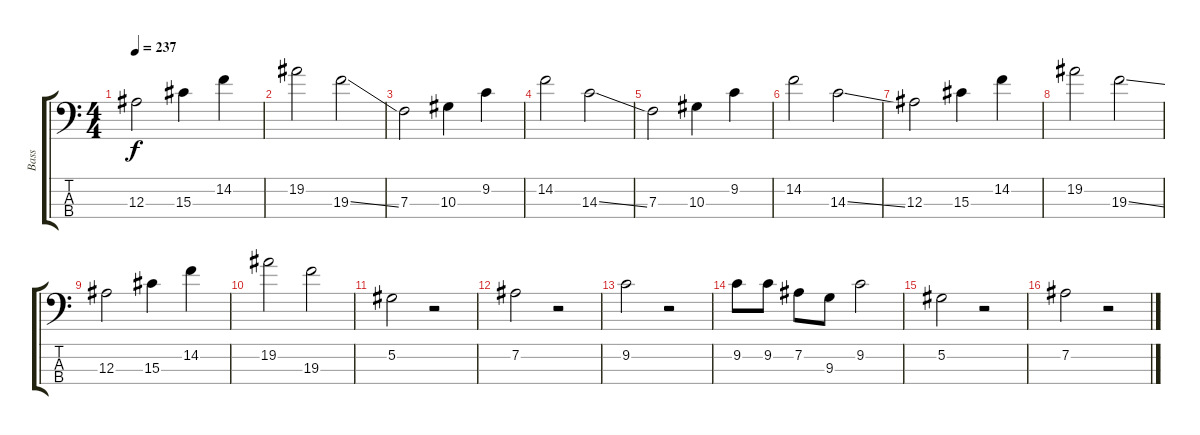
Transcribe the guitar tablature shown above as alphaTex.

\track ("Bass" "Bass") {instrument acousticbass}
\staff {score tabs}
\tuning (Ab2 Eb2 Bb1 F1) {hide}
\ts (4 4)
\tempo 237
\clef f4
\ks c
12.3.2{dy f} 15.3.4 14.2.4 |
19.2.2 19.3{ss}.2 |
7.3.2 10.3.4 9.2.4 |
14.2.2 14.3{ss}.2 |
7.3.2 10.3.4 9.2.4 |
14.2.2 14.3{ss}.2 |
12.3.2 15.3.4 14.2.4 |
19.2.2 19.3{ss}.2 |
12.3.2 15.3.4 14.2.4 |
19.2.2 19.3.2 |
5.2.2 r.2 |
7.2.2 r.2 |
9.2.2 r.2 |
9.2.8 9.2.8 7.2.8 9.3.8 9.2.2 |
5.2.2 r.2 |
7.2.2 r.2
